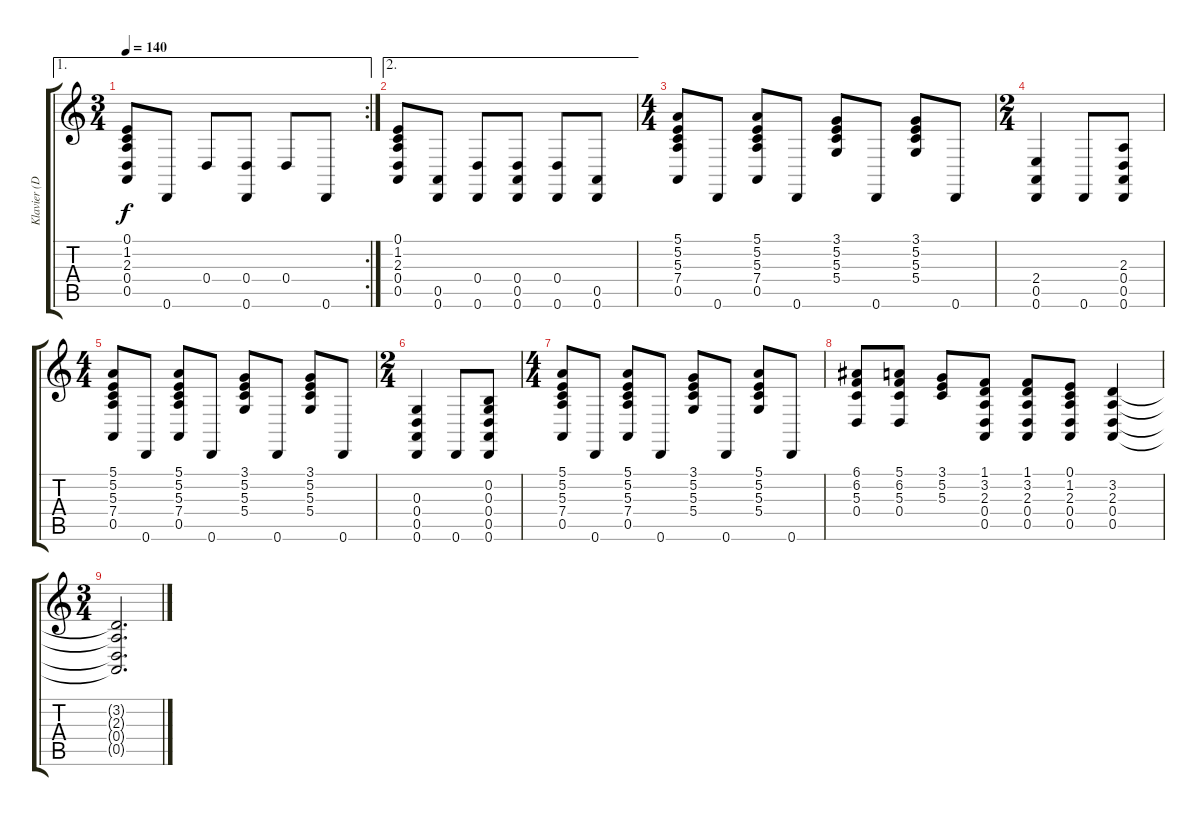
\track ("Klavier (Dropped D -> Gitarre)" "Klavier (D") {instrument brightacousticpiano}
\staff {score tabs}
\tuning (E4 B3 G3 D3 A2 D2) {hide}
\ae 1
\rc 2
\ts (3 4)
\tempo 140
\clef g2
\ks c
(0.1 1.2 2.3 0.4 0.5).8{dy f} 0.6.8 0.4.8 (0.4 0.6).8 0.4.8 0.6.8 |
\ae 2
(0.1 1.2 2.3 0.4 0.5).8 (0.5 0.6).8 (0.4 0.6).8 (0.4 0.5 0.6).8 (0.4 0.6).8 (0.5 0.6).8 |
\ts (4 4)
(5.1 5.2 5.3 7.4 0.5).8 0.6.8 (5.1 5.2 5.3 7.4 0.5).8 0.6.8 (3.1 5.2 5.3 5.4).8 0.6.8 (3.1 5.2 5.3 5.4).8 0.6.8 |
\ts (2 4)
(2.4 0.5 0.6).4 0.6.8 (2.3 0.4 0.5 0.6).8 |
\ts (4 4)
(5.1 5.2 5.3 7.4 0.5).8 0.6.8 (5.1 5.2 5.3 7.4 0.5).8 0.6.8 (3.1 5.2 5.3 5.4).8 0.6.8 (3.1 5.2 5.3 5.4).8 0.6.8 |
\ts (2 4)
(0.3 0.4 0.5 0.6).4 0.6.8 (0.2 0.3 0.4 0.5 0.6).8 |
\ts (4 4)
(5.1 5.2 5.3 7.4 0.5).8 0.6.8 (5.1 5.2 5.3 7.4 0.5).8 0.6.8 (3.1 5.2 5.3 5.4).8 0.6.8 (5.1 5.2 5.3 5.4).8 0.6.8 |
(6.1 6.2 5.3 0.4).8 (5.1 6.2 5.3 0.4).8 (3.1 5.2 5.3).8 (1.1 3.2 2.3 0.4 0.5).8 (1.1 3.2 2.3 0.4 0.5).8 (0.1 1.2 2.3 0.4 0.5).8 (3.2 2.3 0.4 0.5).4 |
\ts (3 4)
(3.2{t} 2.3{t} 0.4{t} 0.5{t}).2{d}
